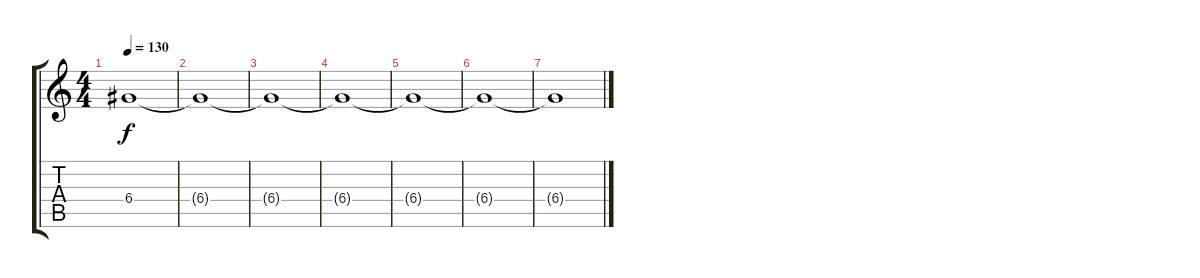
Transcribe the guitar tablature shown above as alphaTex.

\track "" {instrument overdrivenguitar}
\staff {score tabs}
\tuning (E4 B3 G3 D3 A2 E2) {hide}
\ts (4 4)
\tempo 130
\clef g2
\ks c
6.4.1{dy f} |
6.4{t}.1 |
6.4{t}.1 |
6.4{t}.1 |
6.4{t}.1 |
6.4{t}.1 |
6.4{t}.1
